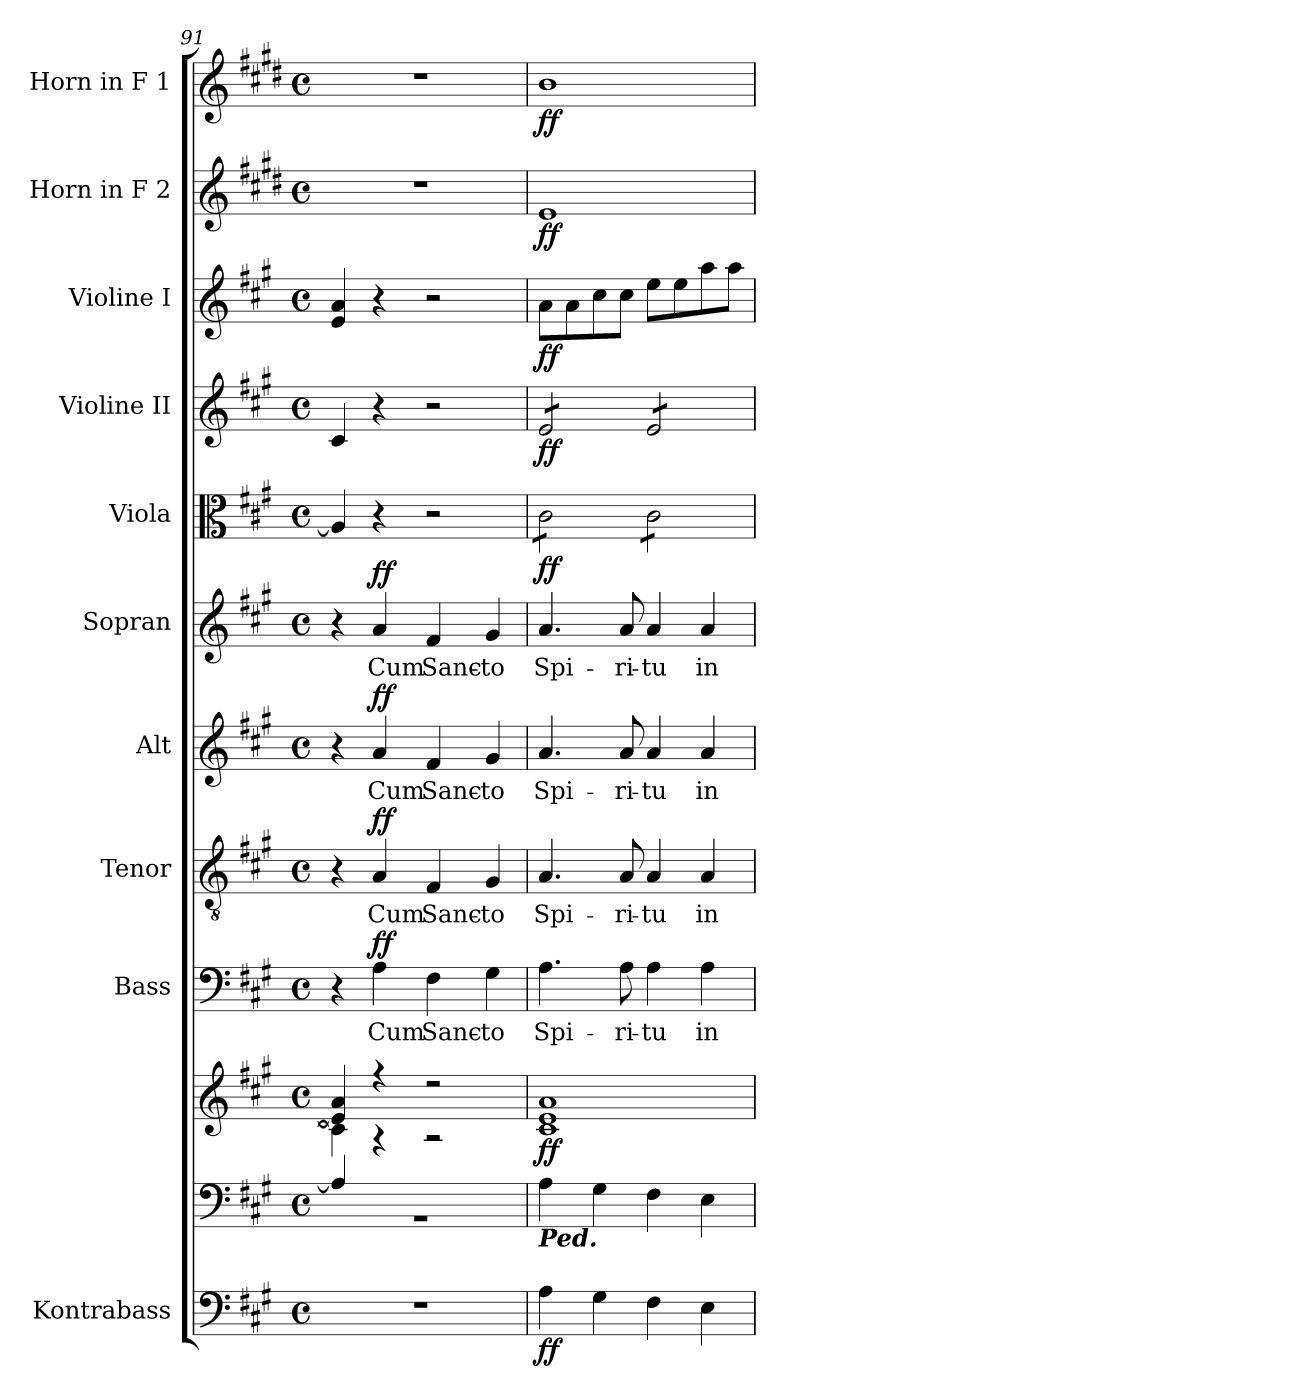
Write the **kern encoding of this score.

**kern	**dynam	**kern	**kern	**dynam	**kern	**text	**dynam	**kern	**text	**dynam	**kern	**text	**dynam	**kern	**text	**dynam	**kern	**dynam	**kern	**dynam	**kern	**dynam	**kern	**dynam	**kern	**dynam
*part11	*part11	*part10	*part10	*part10	*part9	*part9	*part9	*part8	*part8	*part8	*part7	*part7	*part7	*part6	*part6	*part6	*part5	*part5	*part4	*part4	*part3	*part3	*part2	*part2	*part1	*part1
*staff12	*staff12	*staff11	*staff10	*staff10/11	*staff9	*staff9	*staff9	*staff8	*staff8	*staff8	*staff7	*staff7	*staff7	*staff6	*staff6	*staff6	*staff5	*staff5	*staff4	*staff4	*staff3	*staff3	*staff2	*staff2	*staff1	*staff1
*I"Kontrabass	*	*	*	*	*I"Bass	*	*	*I"Tenor	*	*	*I"Alt	*	*	*I"Sopran	*	*	*I"Viola	*	*I"Violine II	*	*I"Violine I	*	*I"Horn in F 2	*	*I"Horn in F 1	*
*I'Kb.	*	*	*	*	*I'B.	*	*	*I'T.	*	*	*I'A.	*	*	*I'S.	*	*	*I'Vla.	*	*I'Vl. II	*	*I'Vl. I	*	*	*	*	*
!!LO:PB:g=z
*clefF4	*	*clefF4	*clefG2	*	*clefF4	*	*	*clefGv2	*	*	*clefG2	*	*	*clefG2	*	*	*clefC3	*	*clefG2	*	*clefG2	*	*clefG2	*	*clefG2	*
*ITrd7c12	*	*	*	*	*	*	*	*	*	*	*	*	*	*	*	*	*	*	*	*	*	*	*ITrd4c7	*	*ITrd4c7	*
*k[f#c#g#]	*	*k[f#c#g#]	*k[f#c#g#]	*	*k[f#c#g#]	*	*	*k[f#c#g#]	*	*	*k[f#c#g#]	*	*	*k[f#c#g#]	*	*	*k[f#c#g#]	*	*k[f#c#g#]	*	*k[f#c#g#]	*	*k[f#c#g#]	*	*k[f#c#g#]	*
*A:	*	*A:	*A:	*	*A:	*	*	*A:	*	*	*A:	*	*	*A:	*	*	*A:	*	*A:	*	*A:	*	*A:	*	*A:	*
*M4/4	*	*M4/4	*M4/4	*	*M4/4	*	*	*M4/4	*	*	*M4/4	*	*	*M4/4	*	*	*M4/4	*	*M4/4	*	*M4/4	*	*M4/4	*	*M4/4	*
*met(c)	*	*met(c)	*met(c)	*	*met(c)	*	*	*met(c)	*	*	*met(c)	*	*	*met(c)	*	*	*met(c)	*	*met(c)	*	*met(c)	*	*met(c)	*	*met(c)	*
=91	=91	=91	=91	=91	=91	=91	=91	=91	=91	=91	=91	=91	=91	=91	=91	=91	=91	=91	=91	=91	=91	=91	=91	=91	=91	=91
*	*	*^	*^	*	*	*	*	*	*	*	*	*	*	*	*	*	*	*	*	*	*	*	*	*	*	*
1r	.	4A/]	1rBB	4e/] 4a/	4c#\]	.	4r	.	.	4r	.	.	4r	.	.	4r	.	.	4A/]	.	4c#/	.	4e/ 4a/	.	1r	.	1r	.
!	!	!	!	!	!	!	!	!LO:LY:b	!LO:DY:a	!	!LO:LY:b	!LO:DY:a	!	!LO:LY:b	!LO:DY:a	!	!LO:LY:b	!LO:DY:a	!	!	!	!	!	!	!	!	!	!
.	.	2.ryy	.	4r	4r	.	4A\	Cum	ff	4A/	Cum	ff	4a/	Cum	ff	4a/	Cum	ff	4r	.	4r	.	4r	.	.	.	.	.
!	!	!	!	!	!	!	!	!LO:LY:b	!	!	!LO:LY:b	!	!	!LO:LY:b	!	!	!LO:LY:b	!	!	!	!	!	!	!	!	!	!	!
.	.	.	.	2r	2r	.	4F#\	Sanc-	.	4F#/	Sanc-	.	4f#/	Sanc-	.	4f#/	Sanc-	.	2r	.	2r	.	2r	.	.	.	.	.
!	!	!	!	!	!	!	!	!LO:LY:b	!	!	!LO:LY:b	!	!	!LO:LY:b	!	!	!LO:LY:b	!	!	!	!	!	!	!	!	!	!	!
.	.	.	.	.	.	.	4G#\	-to	.	4G#/	-to	.	4g#/	-to	.	4g#/	-to	.	.	.	.	.	.	.	.	.	.	.
*	*	*v	*v	*	*	*	*	*	*	*	*	*	*	*	*	*	*	*	*	*	*	*	*	*	*	*	*	*
*	*	*	*v	*v	*	*	*	*	*	*	*	*	*	*	*	*	*	*	*	*	*	*	*	*	*	*	*
=92	=92	=92	=92	=92	=92	=92	=92	=92	=92	=92	=92	=92	=92	=92	=92	=92	=92	=92	=92	=92	=92	=92	=92	=92	=92	=92
!	!	!LO:TX:b:Bi:t=Ped.	!	!	!	!	!	!	!	!	!	!	!	!	!	!	!	!	!	!	!	!	!	!	!	!
!	!LO:DY:b	!	!	!LO:DY:b	!	!LO:LY:b	!	!	!LO:LY:b	!	!	!LO:LY:b	!	!	!LO:LY:b	!	!	!LO:DY:b	!	!LO:DY:b	!	!LO:DY:b	!	!LO:DY:b	!	!LO:DY:b
*	*	*	*	*	*	*	*	*	*	*	*	*	*	*	*	*	*tremolo	*	*	*	*	*	*	*	*	*
*	*	*	*	*	*	*	*	*	*	*	*	*	*	*	*	*	*	*	*tremolo	*	*	*	*	*	*	*
4AA\	ff	4A\	1c# 1e 1a	ff	4.A\	Spi-	.	4.A/	Spi-	.	4.a/	Spi-	.	4.a/	Spi-	.	8c#\L	ff	8e/L	ff	8a\L	ff	1A	ff	1e	ff
.	.	.	.	.	.	.	.	.	.	.	.	.	.	.	.	.	8c#\	.	8e/	.	8a\	.	.	.	.	.
4GG#\	.	4G#\	.	.	.	.	.	.	.	.	.	.	.	.	.	.	8c#\	.	8e/	.	8cc#\	.	.	.	.	.
!	!	!	!	!	!	!LO:LY:b	!	!	!LO:LY:b	!	!	!LO:LY:b	!	!	!LO:LY:b	!	!	!	!	!	!	!	!	!	!	!
.	.	.	.	.	8A\	-ri-	.	8A/	-ri-	.	8a/	-ri-	.	8a/	-ri-	.	8c#\J	.	8e/J	.	8cc#\J	.	.	.	.	.
!	!	!	!	!	!	!LO:LY:b	!	!	!LO:LY:b	!	!	!LO:LY:b	!	!	!LO:LY:b	!	!	!	!	!	!	!	!	!	!	!
4FF#\	.	4F#\	.	.	4A\	-tu	.	4A/	-tu	.	4a/	-tu	.	4a/	-tu	.	8c#\L	.	8e/L	.	8ee\L	.	.	.	.	.
.	.	.	.	.	.	.	.	.	.	.	.	.	.	.	.	.	8c#\	.	8e/	.	8ee\	.	.	.	.	.
!	!	!	!	!	!	!LO:LY:b	!	!	!LO:LY:b	!	!	!LO:LY:b	!	!	!LO:LY:b	!	!	!	!	!	!	!	!	!	!	!
4EE\	.	4E\	.	.	4A\	in	.	4A/	in	.	4a/	in	.	4a/	in	.	8c#\	.	8e/	.	8aa\	.	.	.	.	.
.	.	.	.	.	.	.	.	.	.	.	.	.	.	.	.	.	8c#\J	.	8e/J	.	8aa\J	.	.	.	.	.
*	*	*	*	*	*	*	*	*	*	*	*	*	*	*	*	*	*	*	*Xtremolo	*	*	*	*	*	*	*
*	*	*	*	*	*	*	*	*	*	*	*	*	*	*	*	*	*Xtremolo	*	*	*	*	*	*	*	*	*
=	=	=	=	=	=	=	=	=	=	=	=	=	=	=	=	=	=	=	=	=	=	=	=	=	=	=
*-	*-	*-	*-	*-	*-	*-	*-	*-	*-	*-	*-	*-	*-	*-	*-	*-	*-	*-	*-	*-	*-	*-	*-	*-	*-	*-
